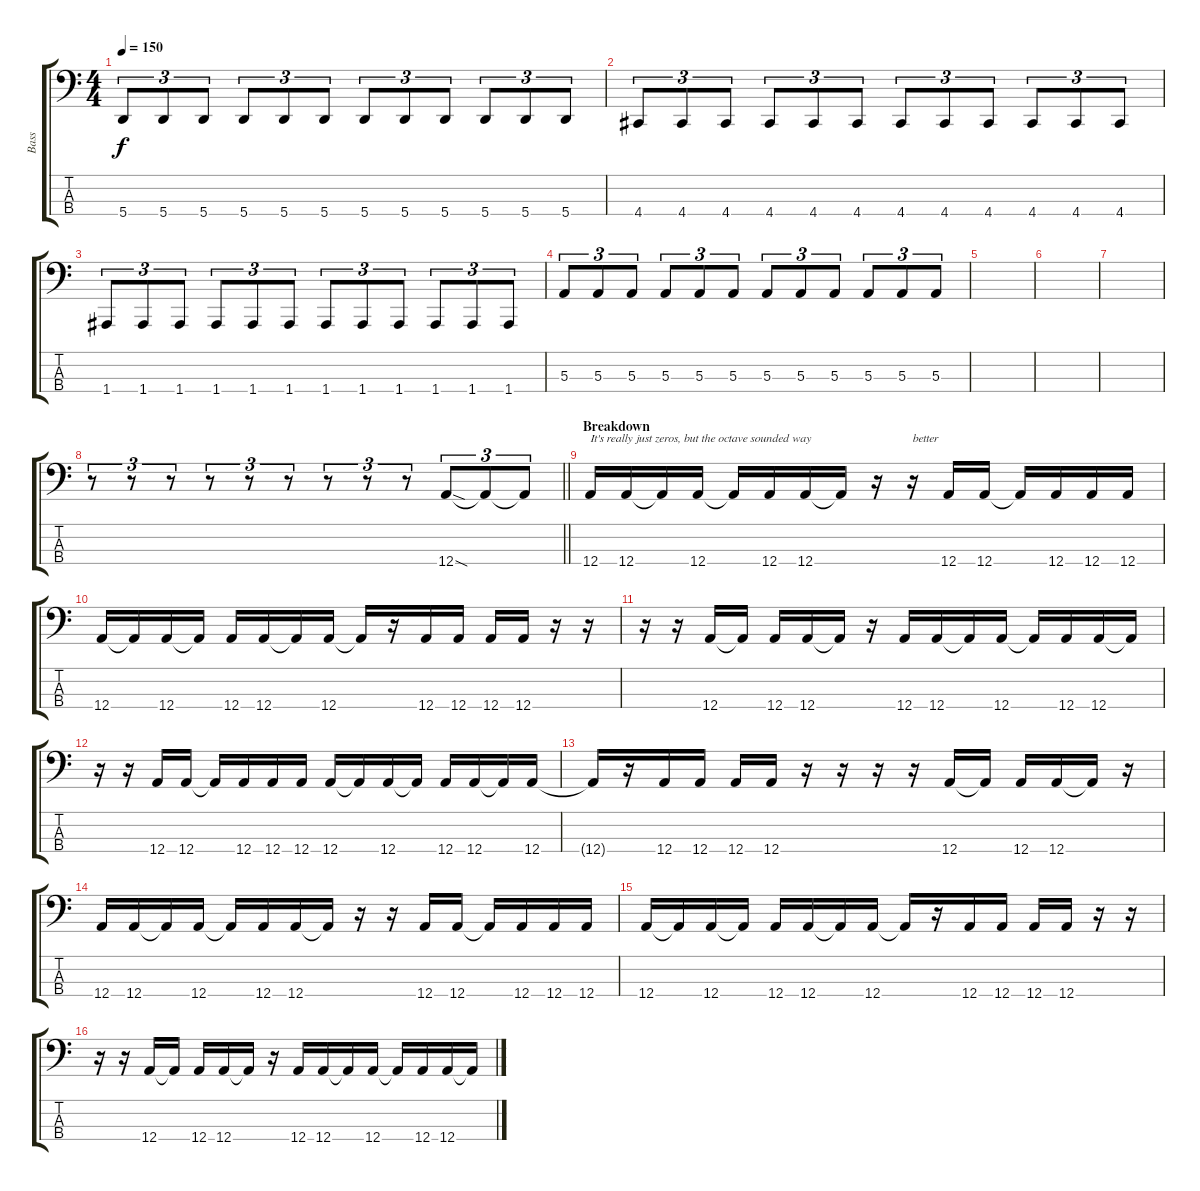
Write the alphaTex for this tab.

\track ("Bass" "Bass") {instrument electricbassfinger}
\staff {score tabs}
\tuning (D2 A1 E1 A0) {hide}
\ts (4 4)
\tempo 150
\clef f4
\ks c
5.4.8{tu (3 2) dy f} 5.4.8{tu (3 2)} 5.4.8{tu (3 2)} 5.4.8{tu (3 2)} 5.4.8{tu (3 2)} 5.4.8{tu (3 2)} 5.4.8{tu (3 2)} 5.4.8{tu (3 2)} 5.4.8{tu (3 2)} 5.4.8{tu (3 2)} 5.4.8{tu (3 2)} 5.4.8{tu (3 2)} |
4.4.8{tu (3 2)} 4.4.8{tu (3 2)} 4.4.8{tu (3 2)} 4.4.8{tu (3 2)} 4.4.8{tu (3 2)} 4.4.8{tu (3 2)} 4.4.8{tu (3 2)} 4.4.8{tu (3 2)} 4.4.8{tu (3 2)} 4.4.8{tu (3 2)} 4.4.8{tu (3 2)} 4.4.8{tu (3 2)} |
1.4.8{tu (3 2)} 1.4.8{tu (3 2)} 1.4.8{tu (3 2)} 1.4.8{tu (3 2)} 1.4.8{tu (3 2)} 1.4.8{tu (3 2)} 1.4.8{tu (3 2)} 1.4.8{tu (3 2)} 1.4.8{tu (3 2)} 1.4.8{tu (3 2)} 1.4.8{tu (3 2)} 1.4.8{tu (3 2)} |
5.3.8{tu (3 2)} 5.3.8{tu (3 2)} 5.3.8{tu (3 2)} 5.3.8{tu (3 2)} 5.3.8{tu (3 2)} 5.3.8{tu (3 2)} 5.3.8{tu (3 2)} 5.3.8{tu (3 2)} 5.3.8{tu (3 2)} 5.3.8{tu (3 2)} 5.3.8{tu (3 2)} 5.3.8{tu (3 2)} |
|
|
|
\barLineRight lightlight
r.8{tu (3 2)} r.8{tu (3 2)} r.8{tu (3 2)} r.8{tu (3 2)} r.8{tu (3 2)} r.8{tu (3 2)} r.8{tu (3 2)} r.8{tu (3 2)} r.8{tu (3 2)} 12.4{sod}.8{tu (3 2)} 12.4{t}.8{tu (3 2)} 12.4{t}.8{tu (3 2)} |
\section ("" "Breakdown")
12.4.16{txt "It's really just zeros, but the octave sounded way"} 12.4.16 12.4{t}.16 12.4.16 12.4{t}.16 12.4.16 12.4.16 12.4{t}.16 r.16 r.16{txt "better"} 12.4.16 12.4.16 12.4{t}.16 12.4.16 12.4.16 12.4.16 |
12.4.16 12.4{t}.16 12.4.16 12.4{t}.16 12.4.16 12.4.16 12.4{t}.16 12.4.16 12.4{t}.16 r.16 12.4.16 12.4.16 12.4.16 12.4.16 r.16 r.16 |
r.16 r.16 12.4.16 12.4{t}.16 12.4.16 12.4.16 12.4{t}.16 r.16 12.4.16 12.4.16 12.4{t}.16 12.4.16 12.4{t}.16 12.4.16 12.4.16 12.4{t}.16 |
r.16 r.16 12.4.16 12.4.16 12.4{t}.16 12.4.16 12.4.16 12.4.16 12.4.16 12.4{t}.16 12.4.16 12.4{t}.16 12.4.16 12.4.16 12.4{t}.16 12.4.16 |
12.4{t}.16 r.16 12.4.16 12.4.16 12.4.16 12.4.16 r.16 r.16 r.16 r.16 12.4.16 12.4{t}.16 12.4.16 12.4.16 12.4{t}.16 r.16 |
12.4.16 12.4.16 12.4{t}.16 12.4.16 12.4{t}.16 12.4.16 12.4.16 12.4{t}.16 r.16 r.16 12.4.16 12.4.16 12.4{t}.16 12.4.16 12.4.16 12.4.16 |
12.4.16 12.4{t}.16 12.4.16 12.4{t}.16 12.4.16 12.4.16 12.4{t}.16 12.4.16 12.4{t}.16 r.16 12.4.16 12.4.16 12.4.16 12.4.16 r.16 r.16 |
r.16 r.16 12.4.16 12.4{t}.16 12.4.16 12.4.16 12.4{t}.16 r.16 12.4.16 12.4.16 12.4{t}.16 12.4.16 12.4{t}.16 12.4.16 12.4.16 12.4{t}.16
